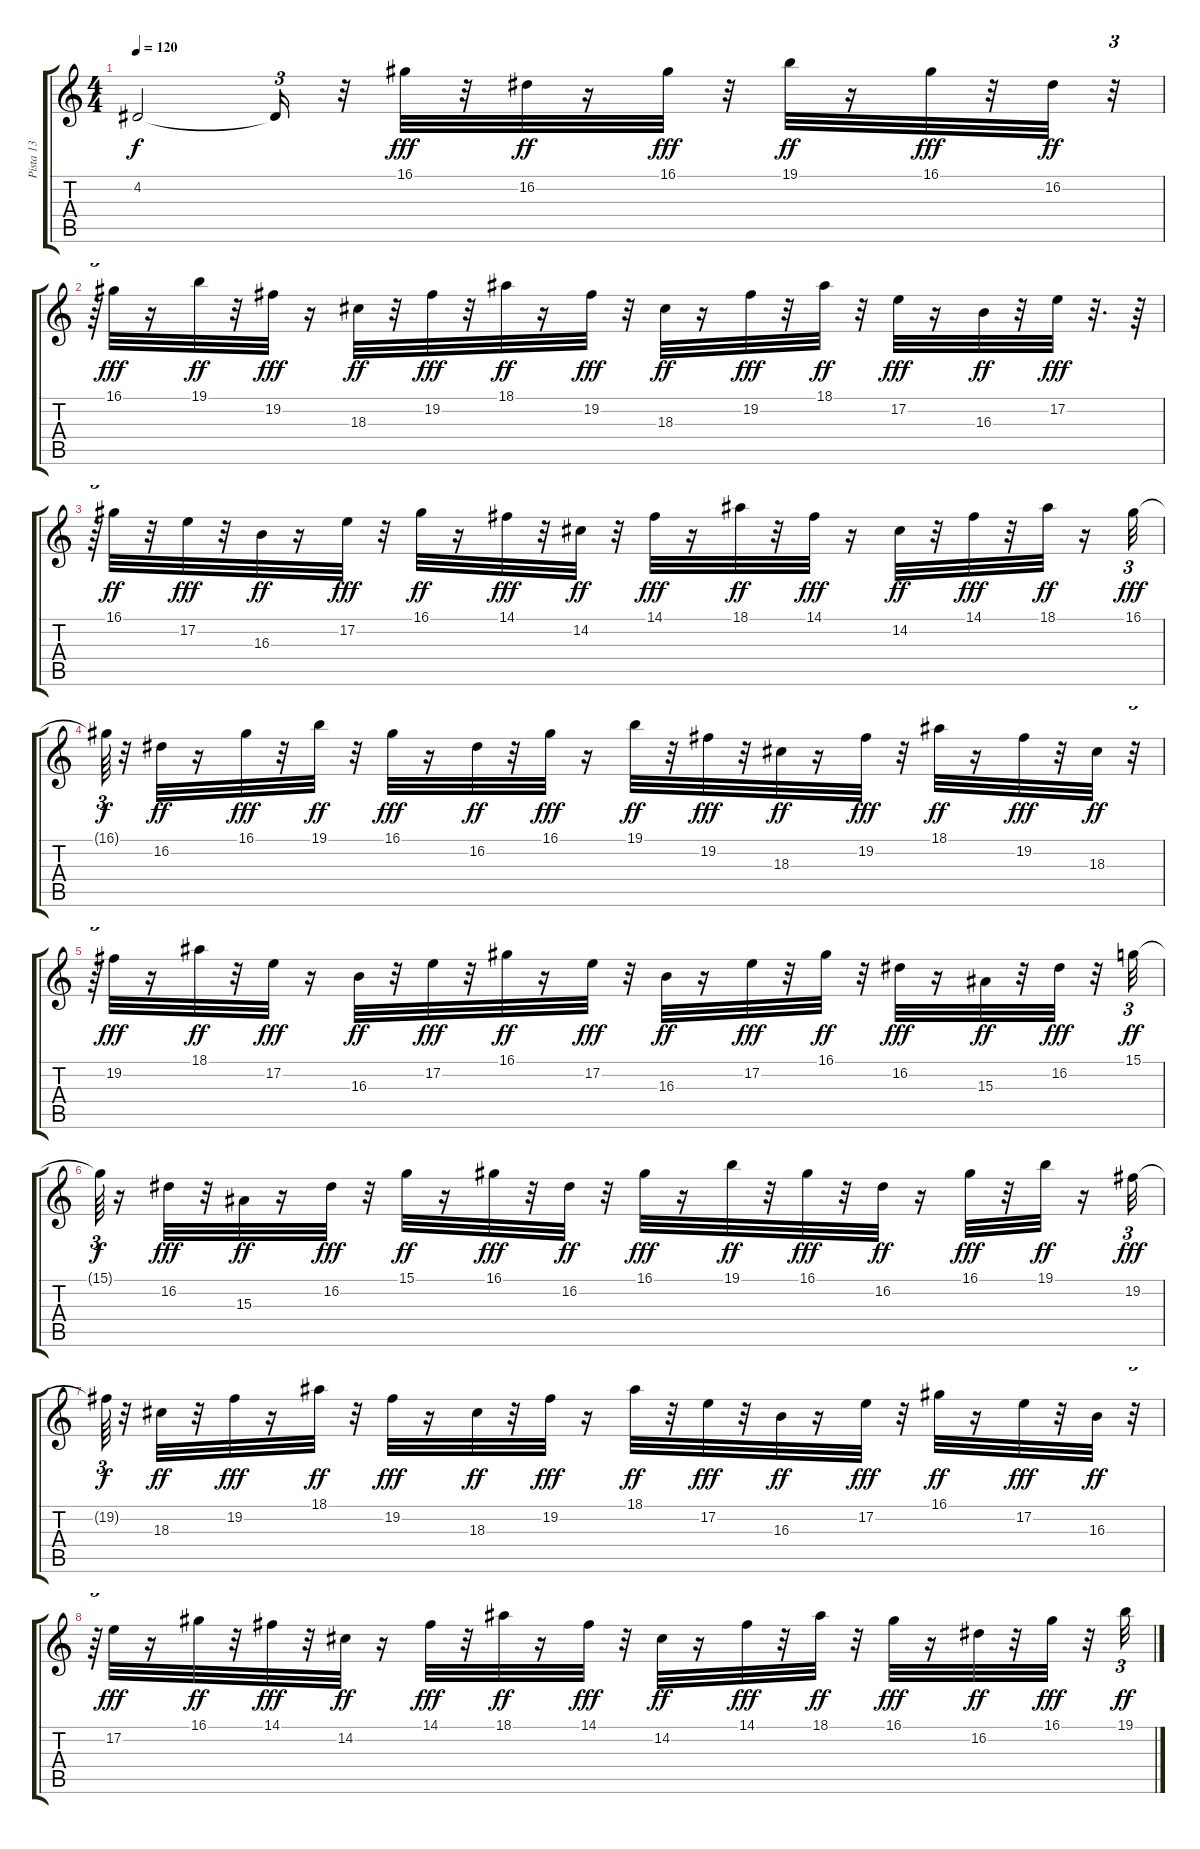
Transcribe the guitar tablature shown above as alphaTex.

\track ("Pista 13" "Pista 13") {instrument stringensemble1}
\staff {score tabs}
\tuning (E4 B3 G3 D3 A2 E2) {hide}
\ts (4 4)
\tempo 120
\clef g2
\ks c
4.2{t}.2{dy f} 4.2{t}.16{tu (3 2)} r.32 16.1.32{dy fff balance 6 instrument stringensemble1} r.32 16.2.32{dy ff} r.16 16.1.32{dy fff} r.32 19.1.32{dy ff} r.16 16.1.32{dy fff} r.32 16.2.32{dy ff} r.32{tu (3 2)} |
r.64{tu (3 2)} 16.1.32{dy fff} r.16 19.1.32{dy ff} r.32 19.2.32{dy fff} r.16 18.3.32{dy ff} r.32 19.2.32{dy fff} r.32 18.1.32{dy ff} r.16 19.2.32{dy fff} r.32 18.3.32{dy ff} r.16 19.2.32{dy fff} r.32 18.1.32{dy ff} r.32 17.2.32{dy fff} r.16 16.3.32{dy ff} r.32 17.2.32{dy fff} r.32{d} r.64 |
r.64{tu (3 2)} 16.1.32{dy ff} r.32 17.2.32{dy fff} r.32 16.3.32{dy ff} r.16 17.2.32{dy fff} r.32 16.1.32{dy ff} r.16 14.1.32{dy fff} r.32 14.2.32{dy ff} r.32 14.1.32{dy fff} r.16 18.1.32{dy ff} r.32 14.1.32{dy fff} r.16 14.2.32{dy ff} r.32 14.1.32{dy fff} r.32 18.1.32{dy ff} r.16 16.1.32{tu (3 2) dy fff} |
16.1{t}.64{tu (3 2) dy f} r.32 16.2.32{dy ff} r.16 16.1.32{dy fff} r.32 19.1.32{dy ff} r.32 16.1.32{dy fff} r.16 16.2.32{dy ff} r.32 16.1.32{dy fff} r.16 19.1.32{dy ff} r.32 19.2.32{dy fff} r.32 18.3.32{dy ff} r.16 19.2.32{dy fff} r.32 18.1.32{dy ff} r.16 19.2.32{dy fff} r.32 18.3.32{dy ff} r.32{tu (3 2)} |
r.64{tu (3 2)} 19.2.32{dy fff} r.16 18.1.32{dy ff} r.32 17.2.32{dy fff} r.16 16.3.32{dy ff} r.32 17.2.32{dy fff} r.32 16.1.32{dy ff} r.16 17.2.32{dy fff} r.32 16.3.32{dy ff} r.16 17.2.32{dy fff} r.32 16.1.32{dy ff} r.32 16.2.32{dy fff} r.16 15.3.32{dy ff} r.32 16.2.32{dy fff} r.32 15.1.32{tu (3 2) dy ff} |
15.1{t}.64{tu (3 2) dy f} r.16 16.2.32{dy fff} r.32 15.3.32{dy ff} r.16 16.2.32{dy fff} r.32 15.1.32{dy ff} r.16 16.1.32{dy fff} r.32 16.2.32{dy ff} r.32 16.1.32{dy fff} r.16 19.1.32{dy ff} r.32 16.1.32{dy fff} r.32 16.2.32{dy ff} r.16 16.1.32{dy fff} r.32 19.1.32{dy ff} r.16 19.2.32{tu (3 2) dy fff} |
19.2{t}.64{tu (3 2) dy f} r.32 18.3.32{dy ff} r.32 19.2.32{dy fff} r.16 18.1.32{dy ff} r.32 19.2.32{dy fff} r.16 18.3.32{dy ff} r.32 19.2.32{dy fff} r.16 18.1.32{dy ff} r.32 17.2.32{dy fff} r.32 16.3.32{dy ff} r.16 17.2.32{dy fff} r.32 16.1.32{dy ff} r.16 17.2.32{dy fff} r.32 16.3.32{dy ff} r.32{tu (3 2)} |
r.64{tu (3 2)} 17.2.32{dy fff} r.16 16.1.32{dy ff} r.32 14.1.32{dy fff} r.32 14.2.32{dy ff} r.16 14.1.32{dy fff} r.32 18.1.32{dy ff} r.16 14.1.32{dy fff} r.32 14.2.32{dy ff} r.16 14.1.32{dy fff} r.32 18.1.32{dy ff} r.32 16.1.32{dy fff} r.16 16.2.32{dy ff} r.32 16.1.32{dy fff} r.32 19.1.32{tu (3 2) dy ff}
